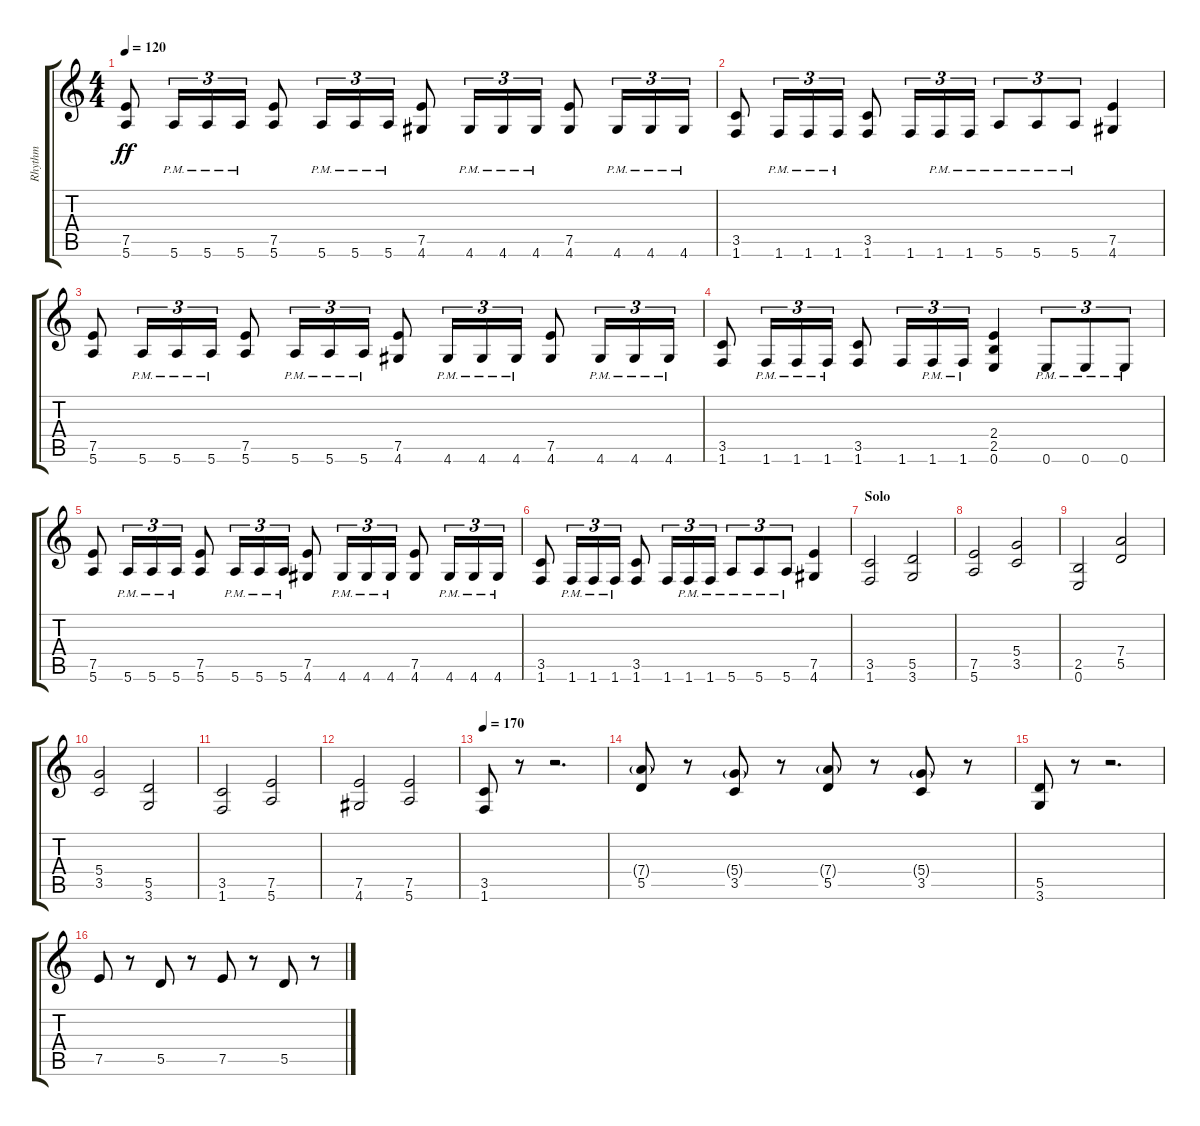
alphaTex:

\track ("Rhythm" "Rhythm") {instrument distortionguitar}
\staff {score tabs}
\tuning (E4 B3 G3 D3 A2 E2) {hide}
\ts (4 4)
\tempo 120
\clef g2
\ks c
(7.5 5.6).8{dy ff} 5.6{pm}.16{tu (3 2)} 5.6{pm}.16{tu (3 2)} 5.6{pm}.16{tu (3 2)} (7.5 5.6).8 5.6{pm}.16{tu (3 2)} 5.6{pm}.16{tu (3 2)} 5.6{pm}.16{tu (3 2)} (7.5 4.6).8 4.6{pm}.16{tu (3 2)} 4.6{pm}.16{tu (3 2)} 4.6{pm}.16{tu (3 2)} (7.5 4.6).8 4.6{pm}.16{tu (3 2)} 4.6{pm}.16{tu (3 2)} 4.6{pm}.16{tu (3 2)} |
(3.5 1.6).8 1.6{pm}.16{tu (3 2)} 1.6{pm}.16{tu (3 2)} 1.6{pm}.16{tu (3 2)} (3.5 1.6).8 1.6.16{tu (3 2)} 1.6{pm}.16{tu (3 2)} 1.6{pm}.16{tu (3 2)} 5.6{pm}.8{tu (3 2)} 5.6{pm}.8{tu (3 2)} 5.6{pm}.8{tu (3 2)} (7.5 4.6).4 |
(7.5 5.6).8 5.6{pm}.16{tu (3 2)} 5.6{pm}.16{tu (3 2)} 5.6{pm}.16{tu (3 2)} (7.5 5.6).8 5.6{pm}.16{tu (3 2)} 5.6{pm}.16{tu (3 2)} 5.6{pm}.16{tu (3 2)} (7.5 4.6).8 4.6{pm}.16{tu (3 2)} 4.6{pm}.16{tu (3 2)} 4.6{pm}.16{tu (3 2)} (7.5 4.6).8 4.6{pm}.16{tu (3 2)} 4.6{pm}.16{tu (3 2)} 4.6{pm}.16{tu (3 2)} |
(3.5 1.6).8 1.6{pm}.16{tu (3 2)} 1.6{pm}.16{tu (3 2)} 1.6{pm}.16{tu (3 2)} (3.5 1.6).8 1.6.16{tu (3 2)} 1.6{pm}.16{tu (3 2)} 1.6{pm}.16{tu (3 2)} (2.4 2.5 0.6).4 0.6{pm}.8{tu (3 2)} 0.6{pm}.8{tu (3 2)} 0.6{pm}.8{tu (3 2)} |
(7.5 5.6).8 5.6{pm}.16{tu (3 2)} 5.6{pm}.16{tu (3 2)} 5.6{pm}.16{tu (3 2)} (7.5 5.6).8 5.6{pm}.16{tu (3 2)} 5.6{pm}.16{tu (3 2)} 5.6{pm}.16{tu (3 2)} (7.5 4.6).8 4.6{pm}.16{tu (3 2)} 4.6{pm}.16{tu (3 2)} 4.6{pm}.16{tu (3 2)} (7.5 4.6).8 4.6{pm}.16{tu (3 2)} 4.6{pm}.16{tu (3 2)} 4.6{pm}.16{tu (3 2)} |
(3.5 1.6).8 1.6{pm}.16{tu (3 2)} 1.6{pm}.16{tu (3 2)} 1.6{pm}.16{tu (3 2)} (3.5 1.6).8 1.6.16{tu (3 2)} 1.6{pm}.16{tu (3 2)} 1.6{pm}.16{tu (3 2)} 5.6{pm}.8{tu (3 2)} 5.6{pm}.8{tu (3 2)} 5.6{pm}.8{tu (3 2)} (7.5 4.6).4 |
\section ("" "Solo")
(3.5 1.6).2 (5.5 3.6).2 |
(7.5 5.6).2 (5.4 3.5).2 |
(2.5 0.6).2 (7.4 5.5).2 |
(5.4 3.5).2 (5.5 3.6).2 |
(3.5 1.6).2 (7.5 5.6).2 |
(7.5 4.6).2 (7.5 5.6).2 |
\tempo 170
(3.5 1.6).8 r.8 r.2{d} |
(7.4{g} 5.5).8 r.8 (5.4{g} 3.5).8 r.8 (7.4{g} 5.5).8 r.8 (5.4{g} 3.5).8 r.8 |
(5.5 3.6).8 r.8 r.2{d} |
7.5.8 r.8 5.5.8 r.8 7.5.8 r.8 5.5.8 r.8
